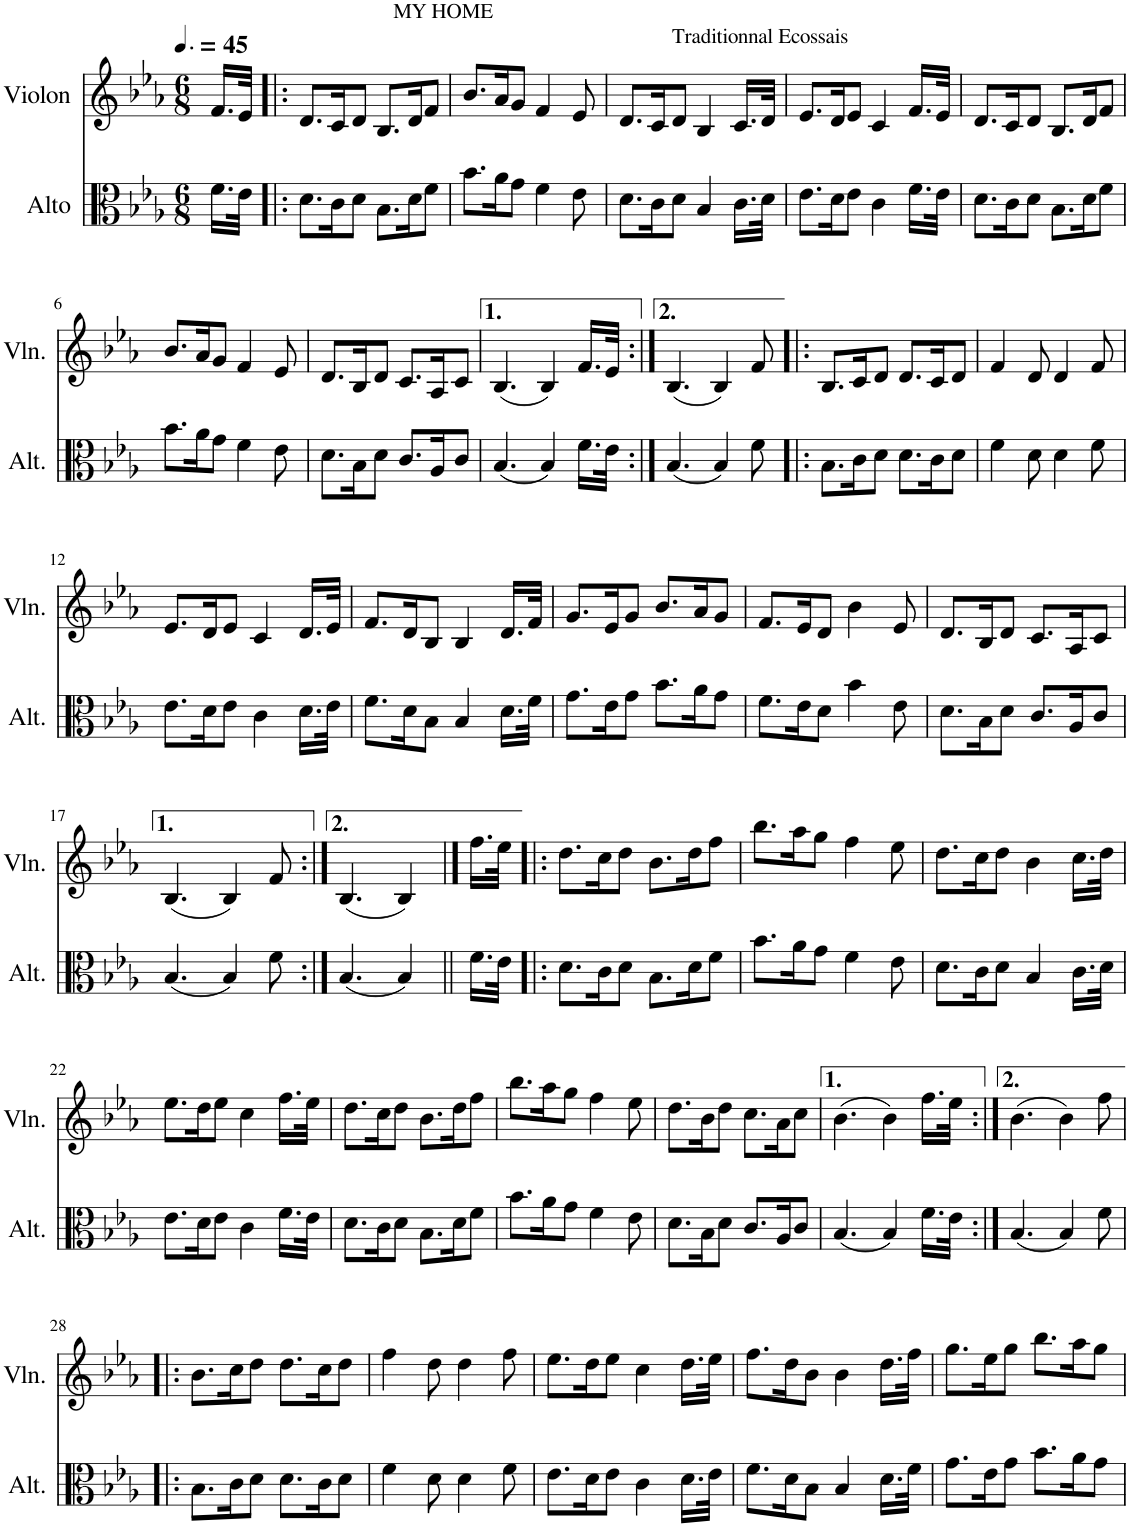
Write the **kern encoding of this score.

**kern	**kern
*part2	*part1
*staff2	*staff1
*I"Alto	*I"Violon
*I'Alt.	*I'Vln.
*clefC3	*clefG2
*k[b-e-a-]	*k[b-e-a-]
*M6/8	*M6/8
*MM68	*MM68
=	=
16.f\LL	16.f/LL
32e-\JJk	32e-/JJk
=1!|:	=1!|:
!	!LO:TX:a:t=MY HOME
8.d\L	8.d/L
16c\K	16c/K
8d\J	8d/J
8.B-\L	8.B-/L
16d\K	16d/K
8f\J	8f/J
=2	=2
8.b-\L	8.b-/L
16a-\K	16a-/K
8g\J	8g/J
4f\	4f/
8e-\	8e-/
=3	=3
!	!LO:TX:a:t=Traditionnal Ecossais
8.d\L	8.d/L
16c\K	16c/K
8d\J	8d/J
4B-/	4B-/
16.c\LL	16.c/LL
32d\JJk	32d/JJk
=4	=4
8.e-\L	8.e-/L
16d\K	16d/K
8e-\J	8e-/J
4c\	4c/
16.f\LL	16.f/LL
32e-\JJk	32e-/JJk
=5	=5
8.d\L	8.d/L
16c\K	16c/K
8d\J	8d/J
8.B-\L	8.B-/L
16d\K	16d/K
8f\J	8f/J
!!LO:LB:g=z
=6	=6
8.b-\L	8.b-/L
16a-\K	16a-/K
8g\J	8g/J
4f\	4f/
8e-\	8e-/
=7	=7
8.d\L	8.d/L
16B-\K	16B-/K
8d\J	8d/J
8.c/L	8.c/L
16A-/K	16A-/K
8c/J	8c/J
=8	=8
(4.B-/	(4.B-/
4B-/)	4B-/)
16.f\LL	16.f/LL
32e-\JJk	32e-/JJk
=9:|!	=9:|!
(4.B-/	(4.B-/
4B-/)	4B-/)
8f\	8f/
=10!|:	=10!|:
8.B-\L	8.B-/L
16c\K	16c/K
8d\J	8d/J
8.d\L	8.d/L
16c\K	16c/K
8d\J	8d/J
=11	=11
4f\	4f/
8d\	8d/
4d\	4d/
8f\	8f/
!!LO:LB:g=z
=12	=12
8.e-\L	8.e-/L
16d\K	16d/K
8e-\J	8e-/J
4c\	4c/
16.d\LL	16.d/LL
32e-\JJk	32e-/JJk
=13	=13
8.f\L	8.f/L
16d\K	16d/K
8B-\J	8B-/J
4B-/	4B-/
16.d\LL	16.d/LL
32f\JJk	32f/JJk
=14	=14
8.g\L	8.g/L
16e-\K	16e-/K
8g\J	8g/J
8.b-\L	8.b-/L
16a-\K	16a-/K
8g\J	8g/J
=15	=15
8.f\L	8.f/L
16e-\K	16e-/K
8d\J	8d/J
4b-\	4b-\
8e-\	8e-/
=16	=16
8.d\L	8.d/L
16B-\K	16B-/K
8d\J	8d/J
8.c/L	8.c/L
16A-/K	16A-/K
8c/J	8c/J
!!LO:LB:g=z
=17	=17
(4.B-/	(4.B-/
4B-/)	4B-/)
8f\	8f/
=18:|!	=18:|!
(4.B-/	(4.B-/
4B-/)	4B-/)
16.f\LL	16.ff\LL
32e-\JJk	32ee-\JJk
=19!|:	=19!|:
8.d\L	8.dd\L
16c\K	16cc\K
8d\J	8dd\J
8.B-\L	8.b-\L
16d\K	16dd\K
8f\J	8ff\J
=20	=20
8.b-\L	8.bb-\L
16a-\K	16aa-\K
8g\J	8gg\J
4f\	4ff\
8e-\	8ee-\
=21	=21
8.d\L	8.dd\L
16c\K	16cc\K
8d\J	8dd\J
4B-/	4b-\
16.c\LL	16.cc\LL
32d\JJk	32dd\JJk
!!LO:LB:g=z
=22	=22
8.e-\L	8.ee-\L
16d\K	16dd\K
8e-\J	8ee-\J
4c\	4cc\
16.f\LL	16.ff\LL
32e-\JJk	32ee-\JJk
=23	=23
8.d\L	8.dd\L
16c\K	16cc\K
8d\J	8dd\J
8.B-\L	8.b-\L
16d\K	16dd\K
8f\J	8ff\J
=24	=24
8.b-\L	8.bb-\L
16a-\K	16aa-\K
8g\J	8gg\J
4f\	4ff\
8e-\	8ee-\
=25	=25
8.d\L	8.dd\L
16B-\K	16b-\K
8d\J	8dd\J
8.c/L	8.cc\L
16A-/K	16a-\K
8c/J	8cc\J
=26	=26
(4.B-/	(4.b-\
4B-/)	4b-\)
16.f\LL	16.ff\LL
32e-\JJk	32ee-\JJk
=27:|!	=27:|!
(4.B-/	(4.b-\
4B-/)	4b-\)
8f\	8ff\
!!LO:LB:g=z
=28!|:	=28!|:
8.B-\L	8.b-\L
16c\K	16cc\K
8d\J	8dd\J
8.d\L	8.dd\L
16c\K	16cc\K
8d\J	8dd\J
=29	=29
4f\	4ff\
8d\	8dd\
4d\	4dd\
8f\	8ff\
=30	=30
8.e-\L	8.ee-\L
16d\K	16dd\K
8e-\J	8ee-\J
4c\	4cc\
16.d\LL	16.dd\LL
32e-\JJk	32ee-\JJk
=31	=31
8.f\L	8.ff\L
16d\K	16dd\K
8B-\J	8b-\J
4B-/	4b-\
16.d\LL	16.dd\LL
32f\JJk	32ff\JJk
=32	=32
8.g\L	8.gg\L
16e-\K	16ee-\K
8g\J	8gg\J
8.b-\L	8.bb-\L
16a-\K	16aa-\K
8g\J	8gg\J
=	=
*-	*-
